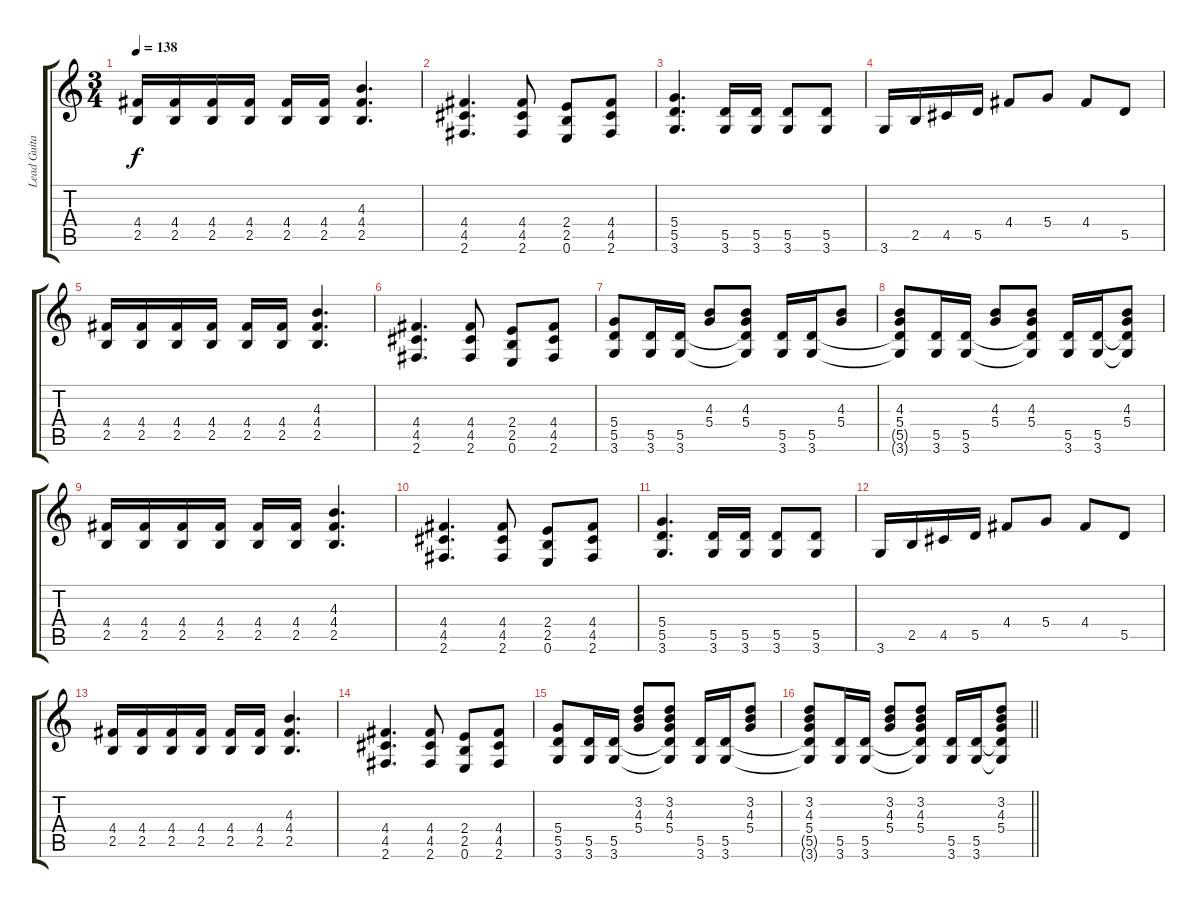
\track ("Lead Guitar" "Lead Guita") {instrument distortionguitar}
\staff {score tabs}
\tuning (E4 B3 G3 D3 A2 E2) {hide}
\ts (3 4)
\tempo 138
\clef g2
\ks c
(4.4 2.5).16{dy f} (4.4 2.5).16 (4.4 2.5).16 (4.4 2.5).16 (4.4 2.5).16 (4.4 2.5).16 (4.3 4.4 2.5).4{d} |
(4.4 4.5 2.6).4{d} (4.4 4.5 2.6).8 (2.4 2.5 0.6).8 (4.4 4.5 2.6).8 |
(5.4 5.5 3.6).4{d} (5.5 3.6).16 (5.5 3.6).16 (5.5 3.6).8 (5.5 3.6).8 |
3.6.16 2.5.16 4.5.16 5.5.16 4.4.8 5.4.8 4.4.8 5.5.8 |
(4.4 2.5).16 (4.4 2.5).16 (4.4 2.5).16 (4.4 2.5).16 (4.4 2.5).16 (4.4 2.5).16 (4.3 4.4 2.5).4{d} |
(4.4 4.5 2.6).4{d} (4.4 4.5 2.6).8 (2.4 2.5 0.6).8 (4.4 4.5 2.6).8 |
(5.4 5.5 3.6).8 (5.5 3.6).16 (5.5 3.6).16 (4.3 5.4).8 (4.3 5.4 5.5{t} 3.6{t}).8 (5.5 3.6).16 (5.5 3.6).16 (4.3 5.4).8 |
(4.3 5.4 5.5{t} 3.6{t}).8 (5.5 3.6).16 (5.5 3.6).16 (4.3 5.4).8 (4.3 5.4 5.5{t} 3.6{t}).8 (5.5 3.6).16 (5.5 3.6).16 (4.3 5.4 5.5{t} 3.6{t}).8 |
(4.4 2.5).16 (4.4 2.5).16 (4.4 2.5).16 (4.4 2.5).16 (4.4 2.5).16 (4.4 2.5).16 (4.3 4.4 2.5).4{d} |
(4.4 4.5 2.6).4{d} (4.4 4.5 2.6).8 (2.4 2.5 0.6).8 (4.4 4.5 2.6).8 |
(5.4 5.5 3.6).4{d} (5.5 3.6).16 (5.5 3.6).16 (5.5 3.6).8 (5.5 3.6).8 |
3.6.16 2.5.16 4.5.16 5.5.16 4.4.8 5.4.8 4.4.8 5.5.8 |
(4.4 2.5).16 (4.4 2.5).16 (4.4 2.5).16 (4.4 2.5).16 (4.4 2.5).16 (4.4 2.5).16 (4.3 4.4 2.5).4{d} |
(4.4 4.5 2.6).4{d} (4.4 4.5 2.6).8 (2.4 2.5 0.6).8 (4.4 4.5 2.6).8 |
(5.4 5.5 3.6).8 (5.5 3.6).16 (5.5 3.6).16 (3.2 4.3 5.4).8 (3.2 4.3 5.4 5.5{t} 3.6{t}).8 (5.5 3.6).16 (5.5 3.6).16 (3.2 4.3 5.4).8 |
\barLineRight lightlight
(3.2 4.3 5.4 5.5{t} 3.6{t}).8 (5.5 3.6).16 (5.5 3.6).16 (3.2 4.3 5.4).8 (3.2 4.3 5.4 5.5{t} 3.6{t}).8 (5.5 3.6).16 (5.5 3.6).16 (3.2 4.3 5.4 5.5{t} 3.6{t}).8
